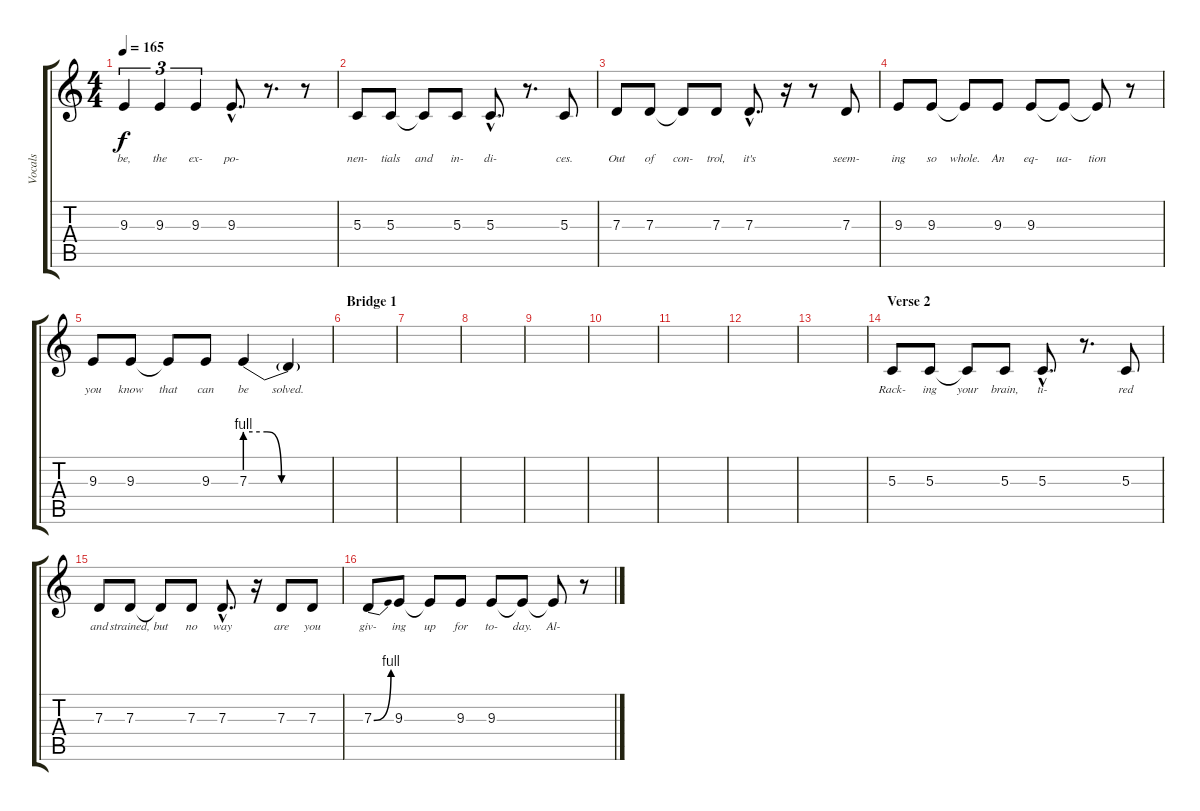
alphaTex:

\track ("Vocals" "Vocals") {instrument lead2sawtooth}
\staff {score tabs}
\tuning (E4 B3 G3 D3 A2 E2) {hide}
\ts (4 4)
\tempo 165
\clef g2
\ks c
9.3.4{tu (3 2) lyrics (0 "be,") lyrics (1 "") lyrics (2 "") lyrics (3 "") lyrics (4 "") dy f} 9.3.4{tu (3 2) lyrics (0 "the") lyrics (1 "") lyrics (2 "") lyrics (3 "") lyrics (4 "")} 9.3.4{tu (3 2) lyrics (0 "ex-") lyrics (1 "") lyrics (2 "") lyrics (3 "") lyrics (4 "")} 9.3{hac}.8{d lyrics (0 "po-") lyrics (1 "") lyrics (2 "") lyrics (3 "") lyrics (4 "")} r.8{d} r.8 |
5.3.8{lyrics (0 "nen-") lyrics (1 "") lyrics (2 "") lyrics (3 "") lyrics (4 "")} 5.3.8{lyrics (0 "tials") lyrics (1 "") lyrics (2 "") lyrics (3 "") lyrics (4 "")} 5.3{t}.8{lyrics (0 "and") lyrics (1 "") lyrics (2 "") lyrics (3 "") lyrics (4 "")} 5.3.8{lyrics (0 "in-") lyrics (1 "") lyrics (2 "") lyrics (3 "") lyrics (4 "")} 5.3{hac}.8{d lyrics (0 "di-") lyrics (1 "") lyrics (2 "") lyrics (3 "") lyrics (4 "")} r.8{d} 5.3.8{lyrics (0 "ces.") lyrics (1 "") lyrics (2 "") lyrics (3 "") lyrics (4 "")} |
7.3.8{lyrics (0 "Out") lyrics (1 "") lyrics (2 "") lyrics (3 "") lyrics (4 "")} 7.3.8{lyrics (0 "of") lyrics (1 "") lyrics (2 "") lyrics (3 "") lyrics (4 "")} 7.3{t}.8{lyrics (0 "con-") lyrics (1 "") lyrics (2 "") lyrics (3 "") lyrics (4 "")} 7.3.8{lyrics (0 "trol,") lyrics (1 "") lyrics (2 "") lyrics (3 "") lyrics (4 "")} 7.3{hac}.8{d lyrics (0 "it's") lyrics (1 "") lyrics (2 "") lyrics (3 "") lyrics (4 "")} r.16 r.8 7.3.8{lyrics (0 "seem-") lyrics (1 "") lyrics (2 "") lyrics (3 "") lyrics (4 "")} |
9.3.8{lyrics (0 "ing") lyrics (1 "") lyrics (2 "") lyrics (3 "") lyrics (4 "")} 9.3.8{lyrics (0 "so") lyrics (1 "") lyrics (2 "") lyrics (3 "") lyrics (4 "")} 9.3{t}.8{lyrics (0 "whole.") lyrics (1 "") lyrics (2 "") lyrics (3 "") lyrics (4 "")} 9.3.8{lyrics (0 "An") lyrics (1 "") lyrics (2 "") lyrics (3 "") lyrics (4 "")} 9.3.8{lyrics (0 "eq-") lyrics (1 "") lyrics (2 "") lyrics (3 "") lyrics (4 "")} 9.3{t}.8{lyrics (0 "ua-") lyrics (1 "") lyrics (2 "") lyrics (3 "") lyrics (4 "")} 9.3{t}.8{lyrics (0 "tion") lyrics (1 "") lyrics (2 "") lyrics (3 "") lyrics (4 "")} r.8 |
9.3.8{lyrics (0 "you") lyrics (1 "") lyrics (2 "") lyrics (3 "") lyrics (4 "")} 9.3.8{lyrics (0 "know") lyrics (1 "") lyrics (2 "") lyrics (3 "") lyrics (4 "")} 9.3{t}.8{lyrics (0 "that") lyrics (1 "") lyrics (2 "") lyrics (3 "") lyrics (4 "")} 9.3.8{lyrics (0 "can") lyrics (1 "") lyrics (2 "") lyrics (3 "") lyrics (4 "")} 7.3{be (custom 0 4 15 4 25 0 40 0 60 0)}.4{lyrics (0 "be") lyrics (1 "") lyrics (2 "") lyrics (3 "") lyrics (4 "")} 7.3{t}.4{lyrics (0 "solved.") lyrics (1 "") lyrics (2 "") lyrics (3 "") lyrics (4 "")} |
\section ("" "Bridge 1")
|
|
|
|
|
|
|
|
\section ("" "Verse 2")
5.3.8{lyrics (0 "Rack-") lyrics (1 "") lyrics (2 "") lyrics (3 "") lyrics (4 "")} 5.3.8{lyrics (0 "ing") lyrics (1 "") lyrics (2 "") lyrics (3 "") lyrics (4 "")} 5.3{t}.8{lyrics (0 "your") lyrics (1 "") lyrics (2 "") lyrics (3 "") lyrics (4 "")} 5.3.8{lyrics (0 "brain,") lyrics (1 "") lyrics (2 "") lyrics (3 "") lyrics (4 "")} 5.3{hac}.8{d lyrics (0 "ti-") lyrics (1 "") lyrics (2 "") lyrics (3 "") lyrics (4 "")} r.8{d} 5.3.8{lyrics (0 "red") lyrics (1 "") lyrics (2 "") lyrics (3 "") lyrics (4 "")} |
7.3.8{lyrics (0 "and") lyrics (1 "") lyrics (2 "") lyrics (3 "") lyrics (4 "")} 7.3.8{lyrics (0 "strained,") lyrics (1 "") lyrics (2 "") lyrics (3 "") lyrics (4 "")} 7.3{t}.8{lyrics (0 "but") lyrics (1 "") lyrics (2 "") lyrics (3 "") lyrics (4 "")} 7.3.8{lyrics (0 "no") lyrics (1 "") lyrics (2 "") lyrics (3 "") lyrics (4 "")} 7.3{hac}.8{d lyrics (0 "way") lyrics (1 "") lyrics (2 "") lyrics (3 "") lyrics (4 "")} r.16 7.3.8{lyrics (0 "are") lyrics (1 "") lyrics (2 "") lyrics (3 "") lyrics (4 "")} 7.3.8{lyrics (0 "you") lyrics (1 "") lyrics (2 "") lyrics (3 "") lyrics (4 "")} |
7.3{be (bend 0 0 60 4)}.8{lyrics (0 "giv-") lyrics (1 "") lyrics (2 "") lyrics (3 "") lyrics (4 "")} 9.3.8{lyrics (0 "ing") lyrics (1 "") lyrics (2 "") lyrics (3 "") lyrics (4 "")} 9.3{t}.8{lyrics (0 "up") lyrics (1 "") lyrics (2 "") lyrics (3 "") lyrics (4 "")} 9.3.8{lyrics (0 "for") lyrics (1 "") lyrics (2 "") lyrics (3 "") lyrics (4 "")} 9.3.8{lyrics (0 "to-") lyrics (1 "") lyrics (2 "") lyrics (3 "") lyrics (4 "")} 9.3{t}.8{lyrics (0 "day.") lyrics (1 "") lyrics (2 "") lyrics (3 "") lyrics (4 "")} 9.3{t}.8{lyrics (0 "Al-") lyrics (1 "") lyrics (2 "") lyrics (3 "") lyrics (4 "")} r.8
